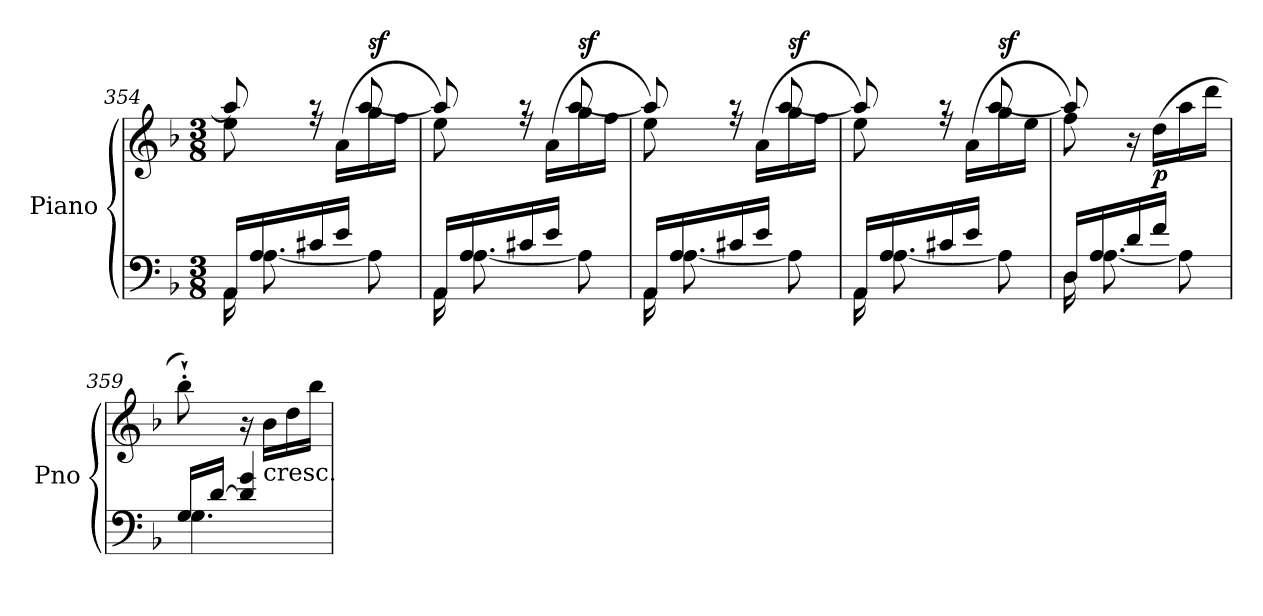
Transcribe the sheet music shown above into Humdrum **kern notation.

**kern	**kern	**dynam
*part1	*part1	*part1
*staff2	*staff1	*staff1/2
*I"Piano	*	*
*I'Pno	*	*
*clefF4	*clefG2	*
*k[b-]	*k[b-]	*
*F:	*F:	*
*M3/8	*M3/8	*
=354	=354	=354
*^	*^	*
16AA/LL	16AA\	8ee\	8aa/]	.
16A/	[8.A\	.	.	.
16c#X/	.	16r	8raa	.
16e/JJ	.	(16a\LL	.	.
!	!	!	!	!LO:DY:a
8ryy	8A\]	16gg\	[8aa/	sf
.	.	16ff\JJ	.	.
!!LO:PB:g=z	!!
=355	=355	=355	=355	=355
16AA/LL	16AA\	8ee\)	8aa/]	.
16A/	[8.A\	.	.	.
16c#X/	.	16r	8raa	.
16e/JJ	.	(16a\LL	.	.
!	!	!	!	!LO:DY:a
8ryy	8A\]	16gg\	[8aa/	sf
.	.	16ff\JJ	.	.
=356	=356	=356	=356	=356
16AA/LL	16AA\	8ee\)	8aa/]	.
16A/	[8.A\	.	.	.
16c#X/	.	16r	8raa	.
16e/JJ	.	(16a\LL	.	.
!	!	!	!	!LO:DY:a
8ryy	8A\]	16gg\	[8aa/	sf
.	.	16ff\JJ	.	.
=357	=357	=357	=357	=357
16AA/LL	16AA\	8ee\)	8aa/]	.
16A/	[8.A\	.	.	.
16c#X/	.	16r	8raa	.
16e/JJ	.	(16a\LL	.	.
!	!	!	!	!LO:DY:a
8ryy	8A\]	16gg\	[8aa/	sf
.	.	16ee\JJ	.	.
!!LO:PB:g=z	!!
=358	=358	=358	=358	=358
16D/LL	16D\	8ff\)	8aa/]	.
16A/	[8.A\	.	.	.
16d/	.	16r	4ryy	.
!	!	!	!	!LO:DY:b
16f/JJ	.	(16dd\LL	.	p
8ryy	8A\]	16aa\	.	.
.	.	16ddd\JJ	.	.
*	*	*v	*v	*
=359	=359	=359	=359
16G/LL	4.G\	8bb-`'\)	.
[16d/JJ	.	.	.
4d/] 4g/	.	16r	.
!	!	!LO:TX:b:t=cresc.	!
.	.	16b-\LL	.
.	.	16dd\	.
.	.	16bb-\JJ	.
*v	*v	*	*
=	=	=
*-	*-	*-
